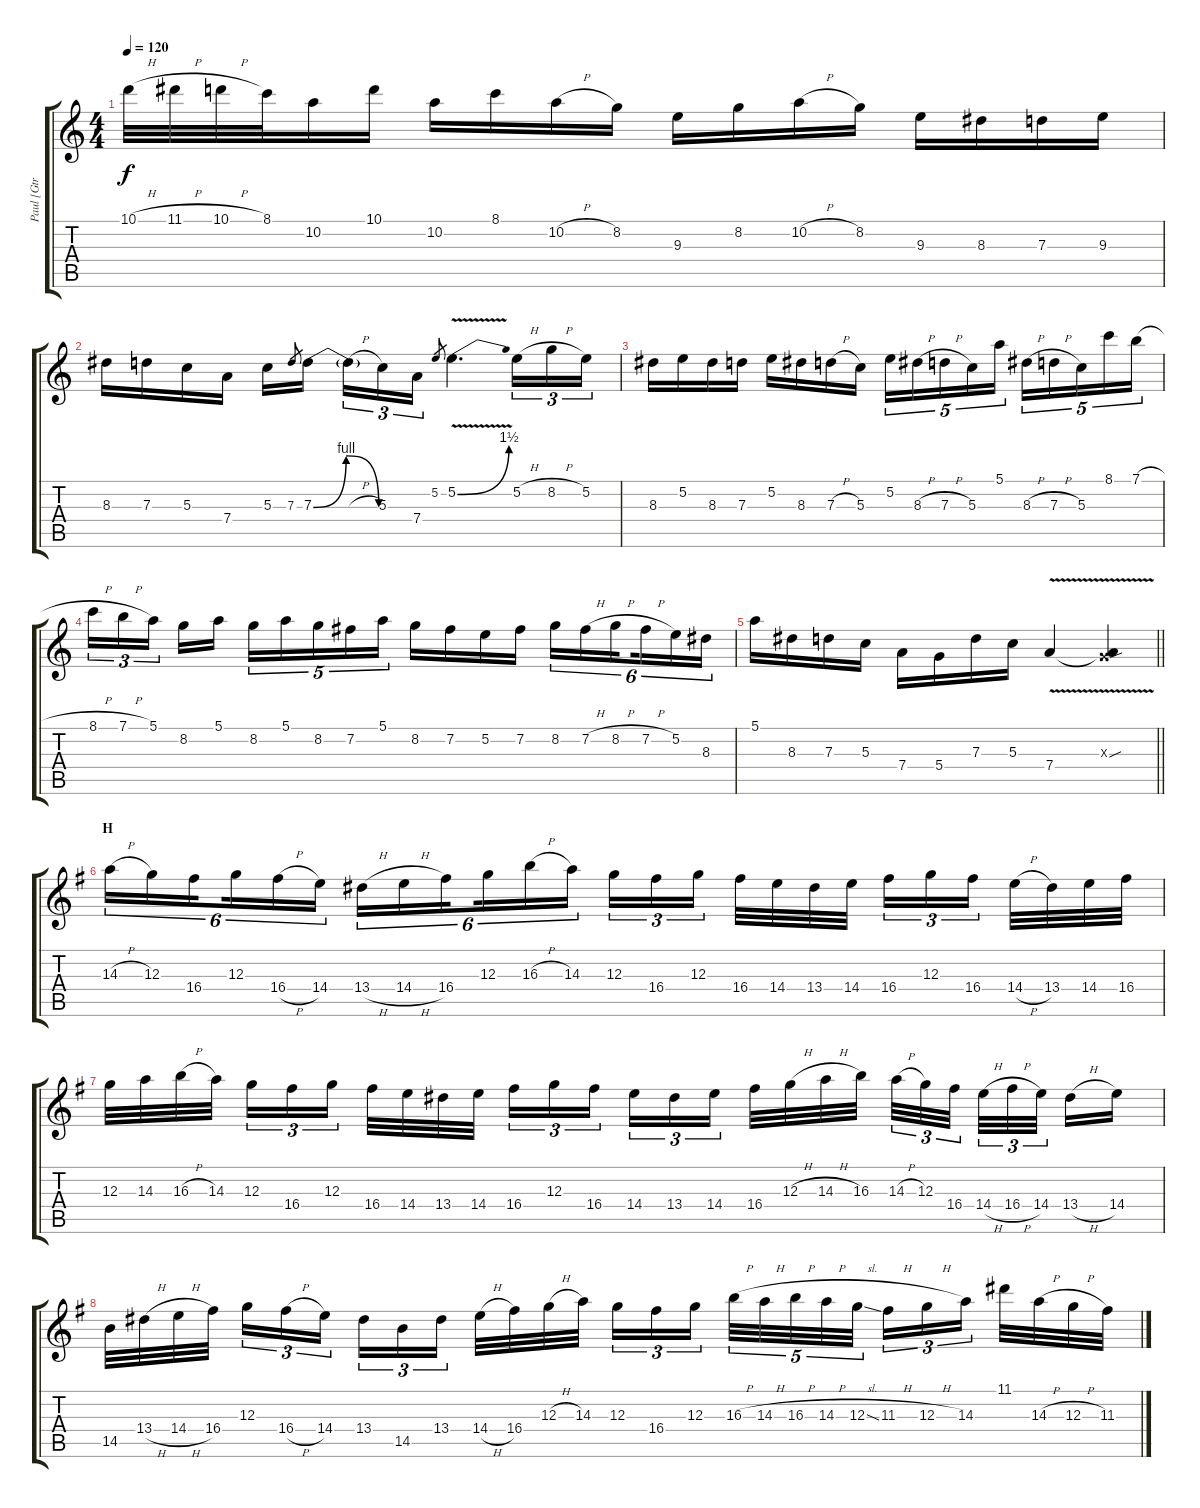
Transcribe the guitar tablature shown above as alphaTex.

\track ("Paul [Gtr I]" "Paul [Gtr ") {instrument distortionguitar}
\staff {score tabs}
\tuning (E4 B3 G3 D3 A2 E2) {hide}
\ts (4 4)
\tempo 120
\clef g2
\ks c
10.1{h}.32{dy f} 11.1{h}.32 10.1{h}.32 8.1.32 10.2.16 10.1.16 10.2.16 8.1.16 10.2{h}.16 8.2.16 9.3.16 8.2.16 10.2{h}.16 8.2.16 9.3.16 8.3.16 7.3.16 9.3.16 |
8.3.16 7.3.16 5.3.16 7.4.16 5.3.16 7.3.8{gr} 7.3{be (bendrelease 0 0 20 4 40 4 60 0)}.16{beam splitsecondary} 7.3{h t}.16{tu (3 2)} 5.3.16{tu (3 2)} 7.4.16{tu (3 2)} 5.2.8{gr} 5.2{be (bend 0 0 60 6) v}.4{d} 5.2{h}.16{tu (3 2)} 8.2{h}.16{tu (3 2)} 5.2.16{tu (3 2)} |
8.3.16 5.2.16 8.3.16 7.3.16 5.2.16 8.3.16 7.3{h}.16 5.3.16 5.2.16{tu (5 4)} 8.3{h}.16{tu (5 4)} 7.3{h}.16{tu (5 4)} 5.3.16{tu (5 4)} 5.1.16{tu (5 4)} 8.3{h}.16{tu (5 4)} 7.3{h}.16{tu (5 4)} 5.3.16{tu (5 4)} 8.1.16{tu (5 4)} 7.1{h}.16{tu (5 4)} |
8.1{h}.16{tu (3 2)} 7.1{h}.16{tu (3 2)} 5.1.16{tu (3 2) beam splitsecondary} 8.2.16 5.1.16 8.2.16{tu (5 4)} 5.1.16{tu (5 4)} 8.2.16{tu (5 4)} 7.2.16{tu (5 4)} 5.1.16{tu (5 4)} 8.2.16 7.2.16 5.2.16 7.2.16 8.2.16{tu (6 4)} 7.2{h}.16{tu (6 4)} 8.2{h}.16{tu (6 4) beam splitsecondary} 7.2{h}.16{tu (6 4)} 5.2.16{tu (6 4)} 8.3.16{tu (6 4)} |
\barLineRight lightlight
5.1.16 8.3.16 7.3.16 5.3.16 7.4.16 5.4.16 7.3.16 5.3.16 7.4{v}.4 (0.3{sou x} 7.4{t}).4 |
\section ("" "H")
\ks g
14.3{h}.16{tu (6 4)} 12.3.16{tu (6 4)} 16.4.16{tu (6 4) beam splitsecondary} 12.3.16{tu (6 4)} 16.4{h}.16{tu (6 4)} 14.4.16{tu (6 4)} 13.4{h}.16{tu (6 4)} 14.4{h}.16{tu (6 4)} 16.4.16{tu (6 4) beam splitsecondary} 12.3.16{tu (6 4)} 16.3{h}.16{tu (6 4)} 14.3.16{tu (6 4)} 12.3.16{tu (3 2)} 16.4.16{tu (3 2)} 12.3.16{tu (3 2) beam splitsecondary} 16.4.32 14.4.32 13.4.32 14.4.32 16.4.16{tu (3 2)} 12.3.16{tu (3 2)} 16.4.16{tu (3 2) beam splitsecondary} 14.4{h}.32 13.4.32 14.4.32 16.4.32 |
12.3.32 14.3.32 16.3{h}.32 14.3.32{beam splitsecondary} 12.3.16{tu (3 2)} 16.4.16{tu (3 2)} 12.3.16{tu (3 2)} 16.4.32 14.4.32 13.4.32 14.4.32{beam splitsecondary} 16.4.16{tu (3 2)} 12.3.16{tu (3 2)} 16.4.16{tu (3 2)} 14.4.16{tu (3 2)} 13.4.16{tu (3 2)} 14.4.16{tu (3 2) beam splitsecondary} 16.4.32 12.3{h}.32 14.3{h}.32 16.3.32 14.3{h}.32{tu (3 2)} 12.3.32{tu (3 2)} 16.4.32{tu (3 2) beam splitsecondary} 14.4{h}.32{tu (3 2)} 16.4{h}.32{tu (3 2)} 14.4.32{tu (3 2) beam splitsecondary} 13.4{h}.16 14.4.16 |
14.5.32 13.4{h}.32 14.4{h}.32 16.4.32{beam splitsecondary} 12.3.16{tu (3 2)} 16.4{h}.16{tu (3 2)} 14.4.16{tu (3 2)} 13.4.16{tu (3 2)} 14.5.16{tu (3 2)} 13.4.16{tu (3 2) beam splitsecondary} 14.4{h}.32 16.4.32 12.3{h}.32 14.3.32 12.3.16{tu (3 2)} 16.4.16{tu (3 2)} 12.3.16{tu (3 2) beam splitsecondary} 16.3{h}.32{tu (5 4)} 14.3{h}.32{tu (5 4)} 16.3{h}.32{tu (5 4)} 14.3{h}.32{tu (5 4)} 12.3{sl}.32{tu (5 4)} 11.3{h}.16{tu (3 2)} 12.3{h}.16{tu (3 2)} 14.3.16{tu (3 2) beam splitsecondary} 11.1.32 14.3{h}.32 12.3{h}.32 11.3{h}.32
